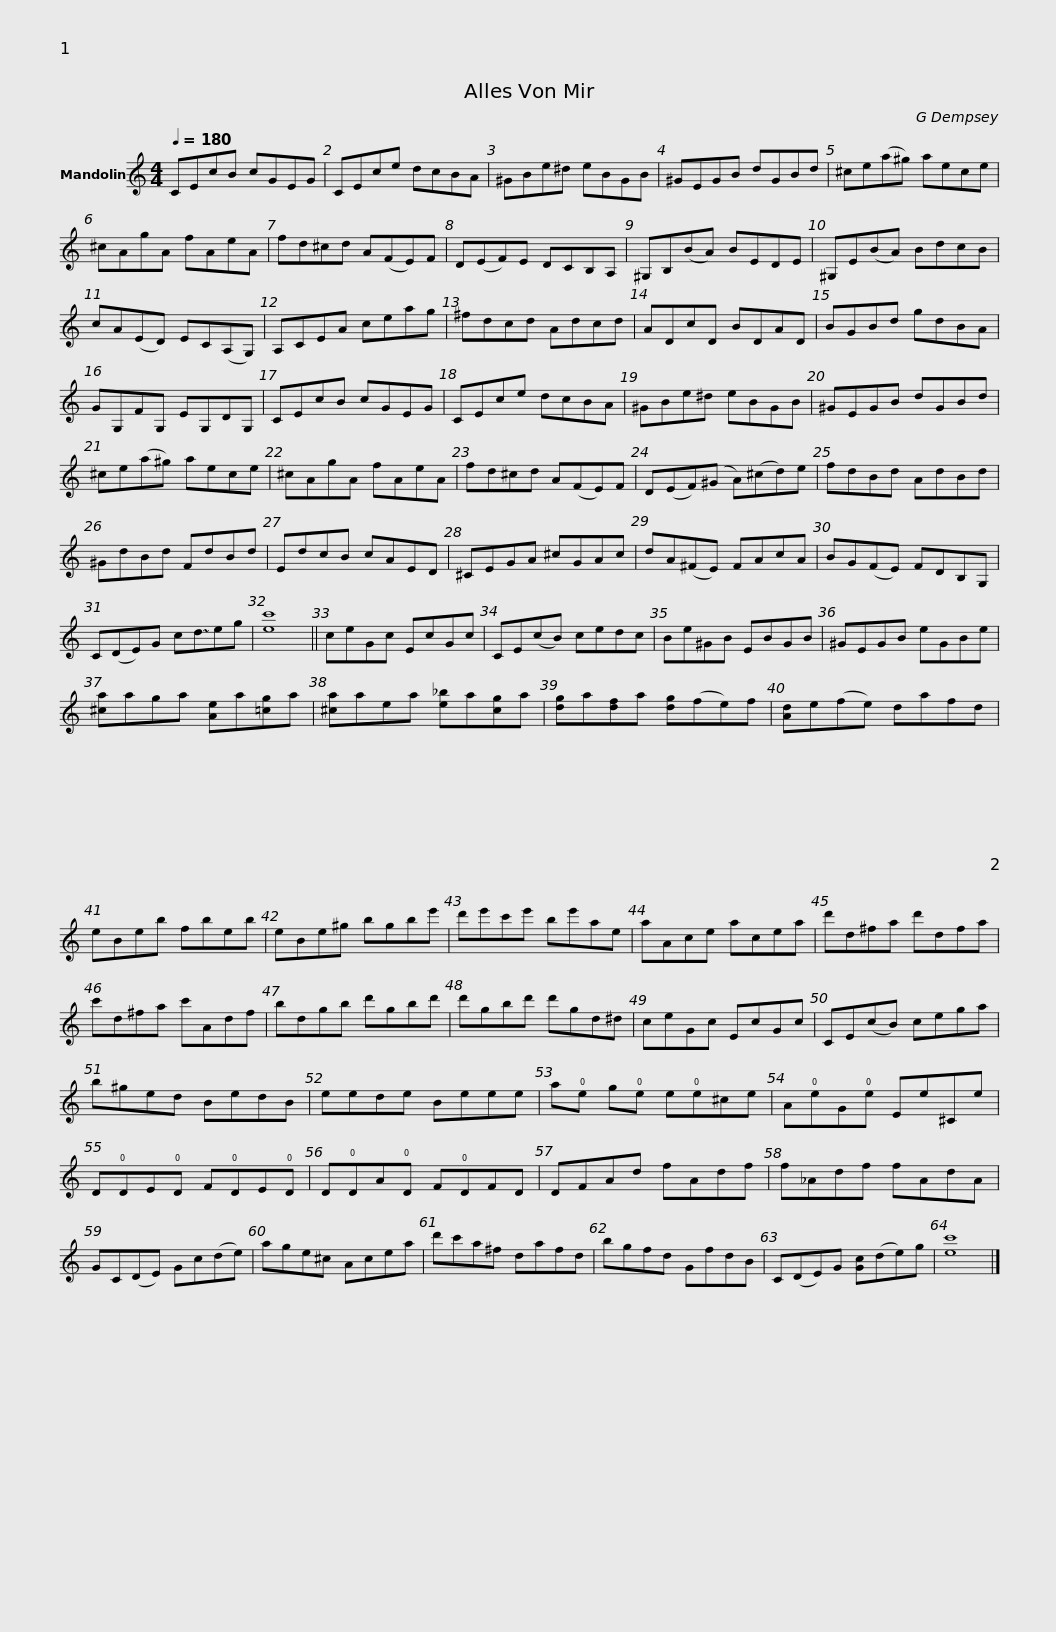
X:1
L:1/8
Q:1/4=180
M:4/4
I:linebreak $
K:C
V:1 treble
V:1
 CEcB cGEG | CEce dcBA | ^GBe^d eBGB | ^GEGB dGBd |$ ^ce(a^g) aece | %5
 ^cAgA fAeA | fd^cd A(FE)F | D(EF)E DCB,A, |$ ^G,B,(BA) BEDE | ^G,E(BA) BdcB | %10
 cA(ED) EC(A,G,) | A,CEA ceag |$ ^fdcd Adcd | ADcD BDAD | BGBd gdBA | %15
 GG,FG, EG,DG, |$ CEcB cGEG | CEce dcBA | ^GBe^d eBGB | ^GEGB dGBd |$ %20
 ^ce(a^g) aece | ^cAgA fAeA | fd^cd A(FE)F | D(EF)(^G A)(^cd)e |$ fdBd AdBd | %25
 ^GdBd FdBd | EdcB cAED | ^CEGA ^cGAc |$ dA(^FE) FAcA | BG(FE) FDB,G, | %30
 C(DE)G c!~(!d!~)!eg | [ec']8 ||$ ceGc EcGc | CE(cB) cedc | Be^GB EBGB | %35
 ^GEGB eGBe |$ [^ca]aga [Ae]a[=cg]a | [^ca]aea [e_b]a[cg]a | [dg]a[df]a [dg](fe)f | [Ad]e(fe) dafd |$ %40
 eBeb fbeb | eBe^g bgbe' | d'e'c'e' be'ae | aAce acea | d'd^fa d'dfa |$ %45
 c'd^fa c'Adf | bdgb d'gbd' | d'gbd' d'gd^d |$ ceGc EcGc | CE(cB) cega | %50
 b^ged BedB | eede Beee |$ a!0!e g!0!e e!0!e^ce | A!0!eG!0!e Ee^Ce | D!0!DE!0!D F!0!DE!0!D | %55
 D!0!DA!0!D F!0!DFD |$ DFAd fAdf | f_Adf fAdA | GC(DE) Gc(de) | age^c Acea |$ %60
 d'c'a^f dafd | bgfd GfdB | C(DE)G [Gc](de)g | [ec']8 |] %64
